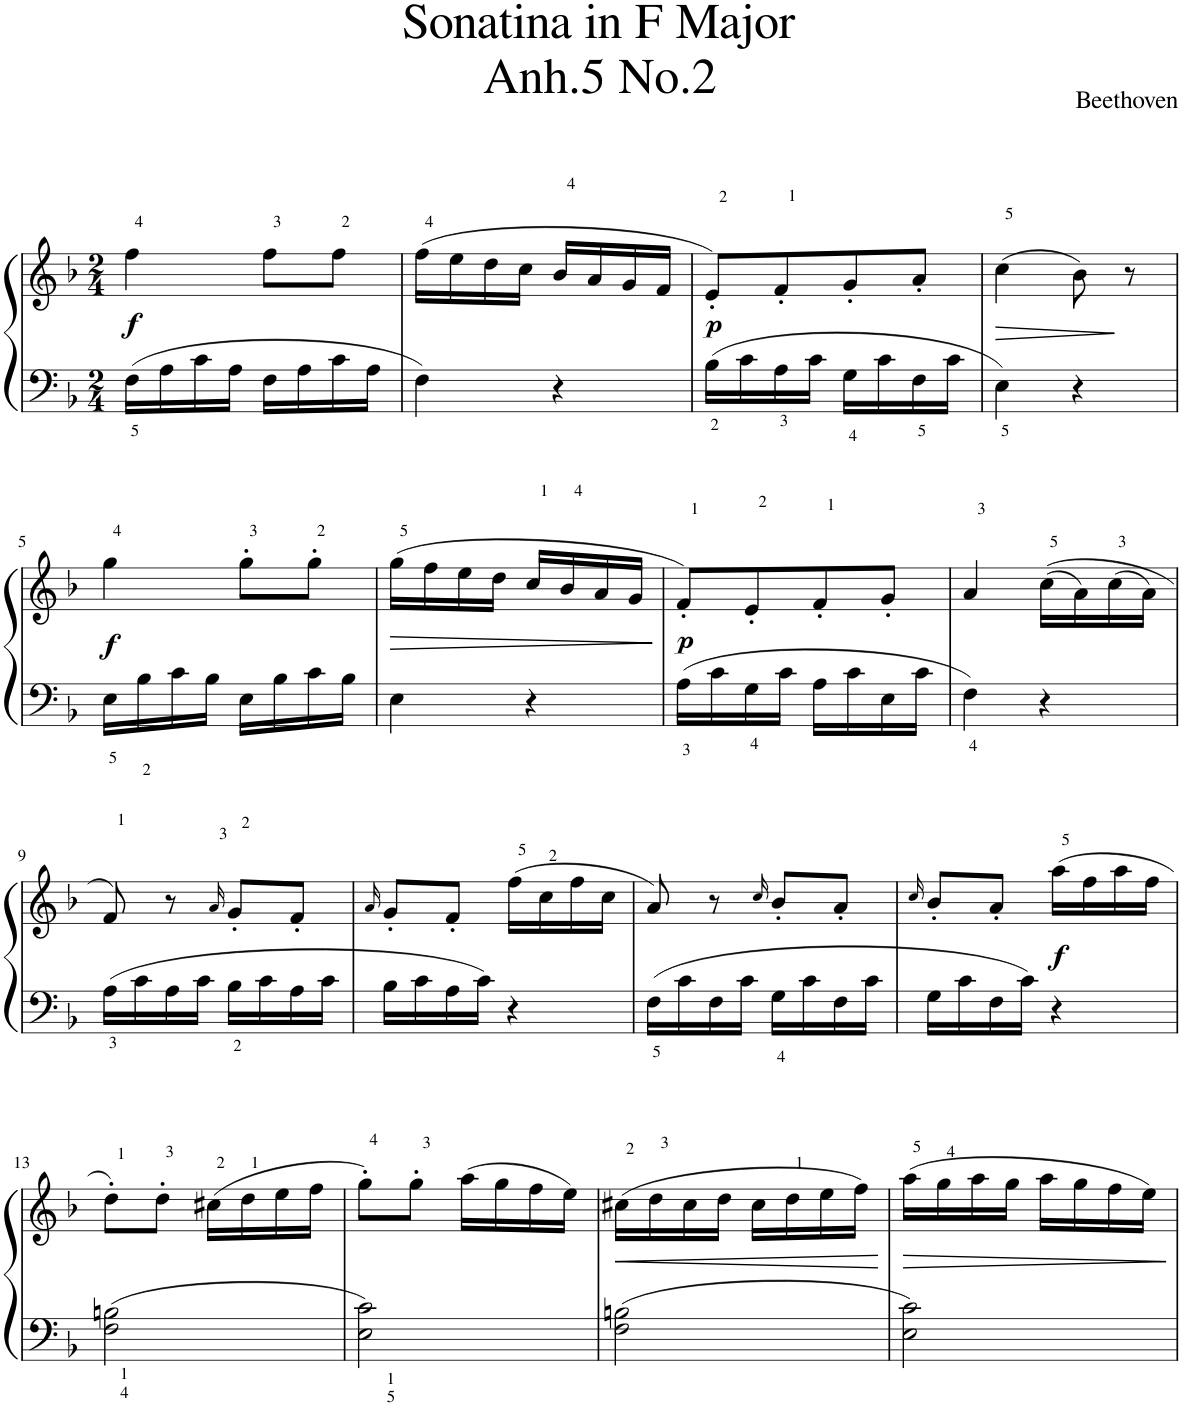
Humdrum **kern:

**kern	**kern	**dynam
*part1	*part1	*part1
*staff2	*staff1	*staff1/2
*I"Piano	*	*
*I'Pno.	*	*
*clefF4	*clefG2	*
*k[b-]	*k[b-]	*
*M2/4	*M2/4	*
=1	=1	=1
!	!	!LO:DY:b
16F<\LL	4ff\	f
16A\	.	.
16c\	.	.
16A\JJ	.	.
16F\LL	8ff\L	.
16A\	.	.
16c\	8ff\J	.
16A\JJ	.	.
=2	=2	=2
4F\	(16ff\LL	.
.	16ee\	.
.	16dd\	.
.	16cc\JJ	.
4r	16b-/LL	.
.	16a/	.
.	16g/	.
.	16f/JJ	.
=3	=3	=3
!	!	!LO:DY:b
16B-<\LL	8e'/L)	p
16c\	.	.
16A<\	8f'/	.
16c\JJ	.	.
16G<\LL	8g'/	.
16c\	.	.
16F<\	8a'/J	.
16c\JJ	.	.
=4	=4	=4
!	!	!LO:HP:b
4E<\	(4cc\	>
4r	8b-\)	.
.	8r	]
!!LO:LB:g=z
=5	=5	=5
!	!	!LO:DY:b
16E<\LL	4gg\	f
16B-<\	.	.
16c\	.	.
16B-\JJ	.	.
16E\LL	8gg'\L	.
16B-\	.	.
16c\	8gg'\J	.
16B-\JJ	.	.
=6	=6	=6
!	!	!LO:HP:b
4E\	(16gg\LL	>
.	16ff\	.
.	16ee\	.
.	16dd\JJ	.
4r	16cc/LL	.
.	16b-/	.
.	16a/	.
.	16g/JJ	.
.	.	]
=7	=7	=7
!	!	!LO:DY:b
16A<\LL	8f'/L)	p
16c\	.	.
16G<\	8e'/	.
16c\JJ	.	.
16A\LL	8f'/	.
16c\	.	.
16E\	8g'/J	.
16c\JJ	.	.
=8	=8	=8
4F<\	4a/	.
4r	((16cc\LL	.
.	16a\)	.
.	(16cc\	.
.	16a\JJ)	.
!!LO:LB:g=z
=9	=9	=9
16A<\LL	8f/)	.
16c\	.	.
16A\	8r	.
16c\JJ	.	.
.	16qa/	.
16B-<\LL	8g'/L	.
16c\	.	.
16A\	8f'/J	.
16c\JJ	.	.
=10	=10	=10
.	16qa/	.
16B-\LL	8g'/L	.
16c\	.	.
16A\	8f'/J	.
16c\JJ	.	.
4r	(16ff\LL	.
.	16cc\	.
.	16ff\	.
.	16cc\JJ	.
=11	=11	=11
16F<\LL	8a/)	.
16c\	.	.
16F\	8r	.
16c\JJ	.	.
.	16qcc/	.
16G<\LL	8b-'/L	.
16c\	.	.
16F\	8a'/J	.
16c\JJ	.	.
=12	=12	=12
.	16qcc/	.
16G\LL	8b-'/L	.
16c\	.	.
16F\	8a'/J	.
16c\JJ	.	.
!	!	!LO:DY:b
4r	(16aa\LL	f
.	16ff\	.
.	16aa\	.
.	16ff\JJ	.
!!LO:LB:g=z
=13	=13	=13
2F\< 2Bn\<	8dd'\L)	.
.	8dd'\J	.
.	(16cc#X\LL	.
.	16dd\	.
.	16ee\	.
.	16ff\JJ	.
=14	=14	=14
2E\< 2c\<	8gg'\L)	.
.	8gg'\J	.
.	(16aa\LL	.
.	16gg\	.
.	16ff\	.
.	16ee\JJ)	.
=15	=15	=15
!	!	!LO:HP:b
2F\ 2Bn\	(16cc#X\LL	<
.	16dd\	.
.	16cc#\	.
.	16dd\JJ	.
.	16cc#\LL	.
.	16dd\	.
.	16ee\	.
.	16ff\JJ)	.
.	.	[
=16	=16	=16
!	!	!LO:HP:b
2E\ 2c\	(16aa\LL	>
.	16gg\	.
.	16aa\	.
.	16gg\JJ	.
.	16aa\LL	.
.	16gg\	.
.	16ff\	.
.	16ee\JJ)	.
.	.	]
=	=	=
*-	*-	*-
